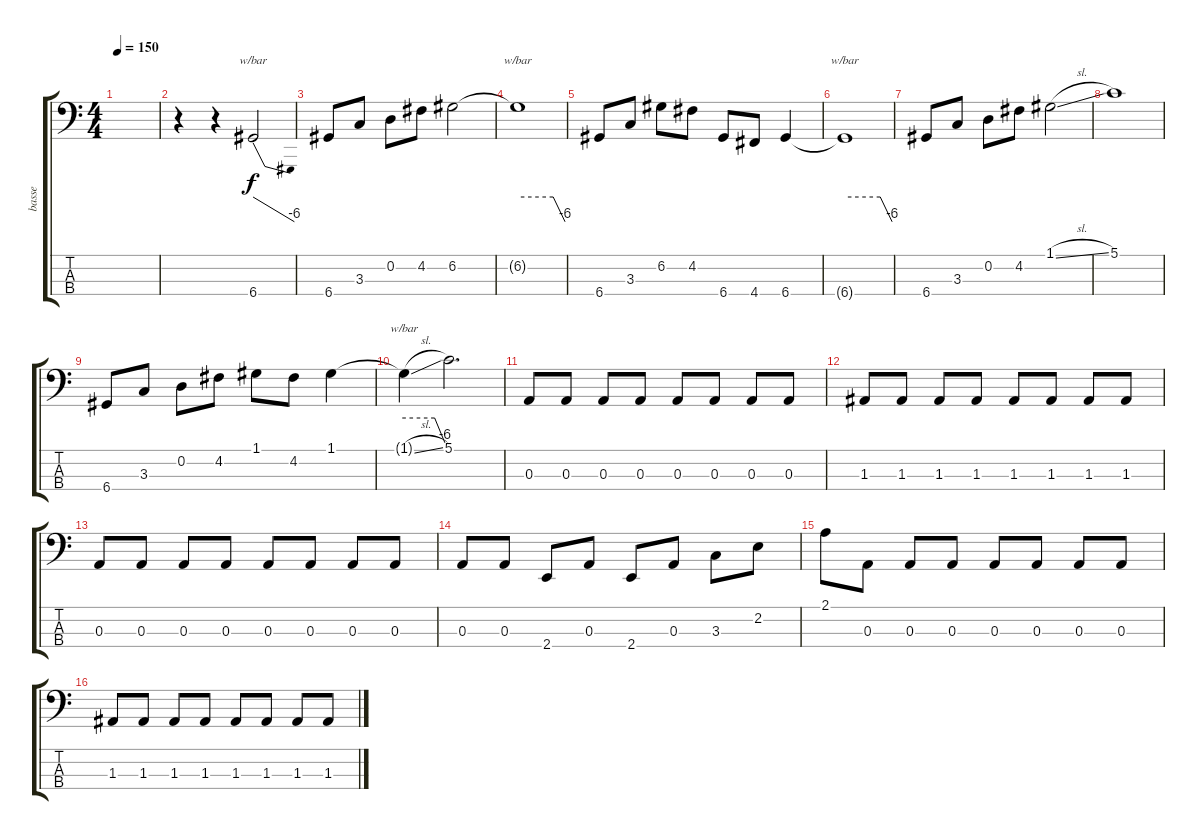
\track ("basse" "basse") {instrument electricbassfinger}
\staff {score tabs}
\tuning (G2 D2 A1 D1) {hide}
\ts (4 4)
\tempo 150
\clef f4
\ks c
|
r.4 r.4 6.4.2{tbe (dive default 0 0 60 -24)} |
6.4.8 3.3.8 0.2.8 4.2.8 6.2.2 |
6.2{t}.1{tbe (custom default 0 0 45 0 60 -24)} |
6.4.8 3.3.8 6.2.8 4.2.8 6.4.8 4.4.8 6.4.4 |
6.4{t}.1{tbe (custom default 0 0 45 0 60 -24)} |
6.4.8 3.3.8 0.2.8 4.2.8 1.1{sl}.2 |
5.1.1 |
6.4.8 3.3.8 0.2.8 4.2.8 1.1.8 4.2.8 1.1.4 |
1.1{sl t}.4{tbe (custom default 0 0 45 0 60 -24)} 5.1.2{d} |
0.3.8 0.3.8 0.3.8 0.3.8 0.3.8 0.3.8 0.3.8 0.3.8 |
1.3.8 1.3.8 1.3.8 1.3.8 1.3.8 1.3.8 1.3.8 1.3.8 |
0.3.8 0.3.8 0.3.8 0.3.8 0.3.8 0.3.8 0.3.8 0.3.8 |
0.3.8 0.3.8 2.4.8 0.3.8 2.4.8 0.3.8 3.3.8 2.2.8 |
2.1.8 0.3.8 0.3.8 0.3.8 0.3.8 0.3.8 0.3.8 0.3.8 |
1.3.8 1.3.8 1.3.8 1.3.8 1.3.8 1.3.8 1.3.8 1.3.8
